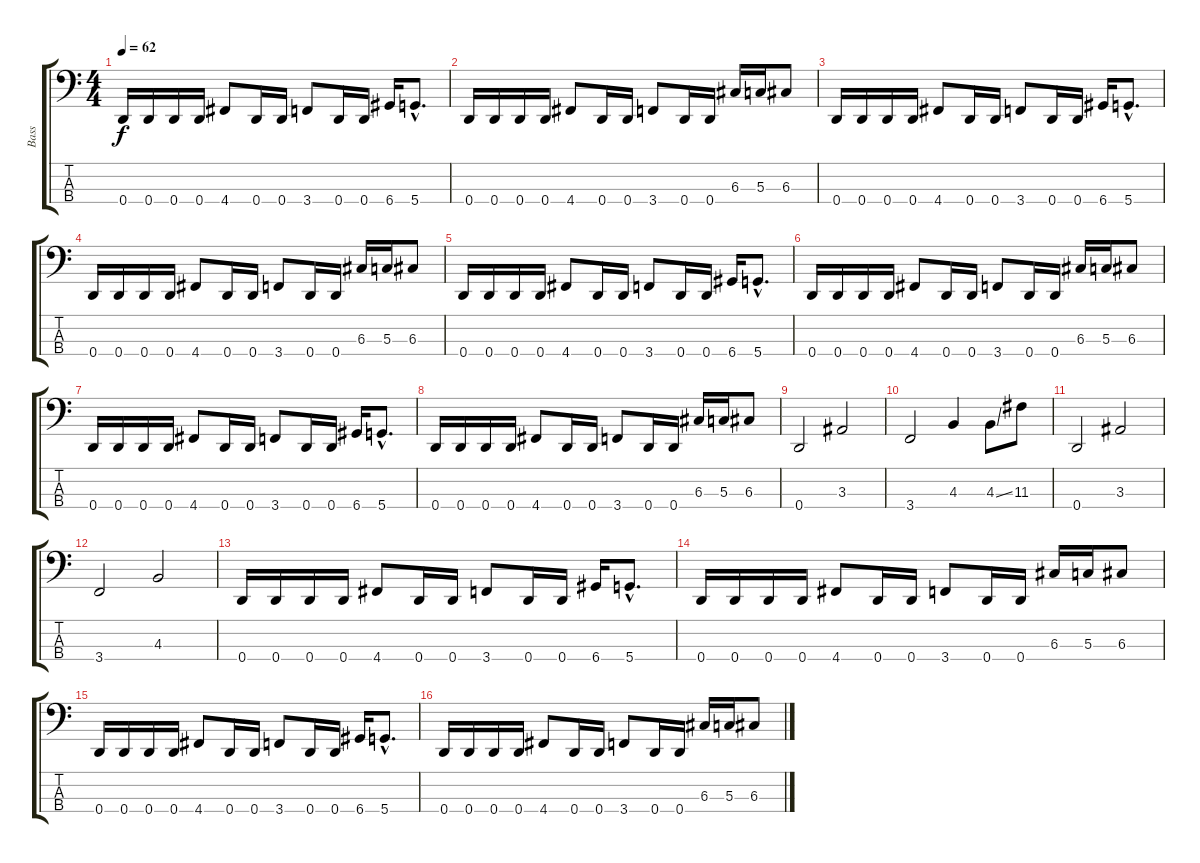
\track ("Bass" "Bass") {instrument electricbassfinger}
\staff {score tabs}
\tuning (F2 C2 G1 D1) {hide}
\ts (4 4)
\tempo 62
\clef f4
\ks c
0.4.16{dy f instrument electricbassfinger} 0.4.16 0.4.16 0.4.16 4.4.8 0.4.16 0.4.16 3.4.8 0.4.16 0.4.16 6.4.16 5.4{hac}.8{d} |
0.4.16 0.4.16 0.4.16 0.4.16 4.4.8 0.4.16 0.4.16 3.4.8 0.4.16 0.4.16 6.3.16 5.3.16 6.3.8 |
0.4.16 0.4.16 0.4.16 0.4.16 4.4.8 0.4.16 0.4.16 3.4.8 0.4.16 0.4.16 6.4.16 5.4{hac}.8{d} |
0.4.16 0.4.16 0.4.16 0.4.16 4.4.8 0.4.16 0.4.16 3.4.8 0.4.16 0.4.16 6.3.16 5.3.16 6.3.8 |
0.4.16 0.4.16 0.4.16 0.4.16 4.4.8 0.4.16 0.4.16 3.4.8 0.4.16 0.4.16 6.4.16 5.4{hac}.8{d} |
0.4.16 0.4.16 0.4.16 0.4.16 4.4.8 0.4.16 0.4.16 3.4.8 0.4.16 0.4.16 6.3.16 5.3.16 6.3.8 |
0.4.16 0.4.16 0.4.16 0.4.16 4.4.8 0.4.16 0.4.16 3.4.8 0.4.16 0.4.16 6.4.16 5.4{hac}.8{d} |
0.4.16 0.4.16 0.4.16 0.4.16 4.4.8 0.4.16 0.4.16 3.4.8 0.4.16 0.4.16 6.3.16 5.3.16 6.3.8 |
0.4.2 3.3.2 |
3.4.2 4.3.4 4.3{ss}.8 11.3.8 |
0.4.2 3.3.2 |
3.4.2 4.3.2 |
0.4.16 0.4.16 0.4.16 0.4.16 4.4.8 0.4.16 0.4.16 3.4.8 0.4.16 0.4.16 6.4.16 5.4{hac}.8{d} |
0.4.16 0.4.16 0.4.16 0.4.16 4.4.8 0.4.16 0.4.16 3.4.8 0.4.16 0.4.16 6.3.16 5.3.16 6.3.8 |
0.4.16 0.4.16 0.4.16 0.4.16 4.4.8 0.4.16 0.4.16 3.4.8 0.4.16 0.4.16 6.4.16 5.4{hac}.8{d} |
0.4.16 0.4.16 0.4.16 0.4.16 4.4.8 0.4.16 0.4.16 3.4.8 0.4.16 0.4.16 6.3.16 5.3.16 6.3.8
